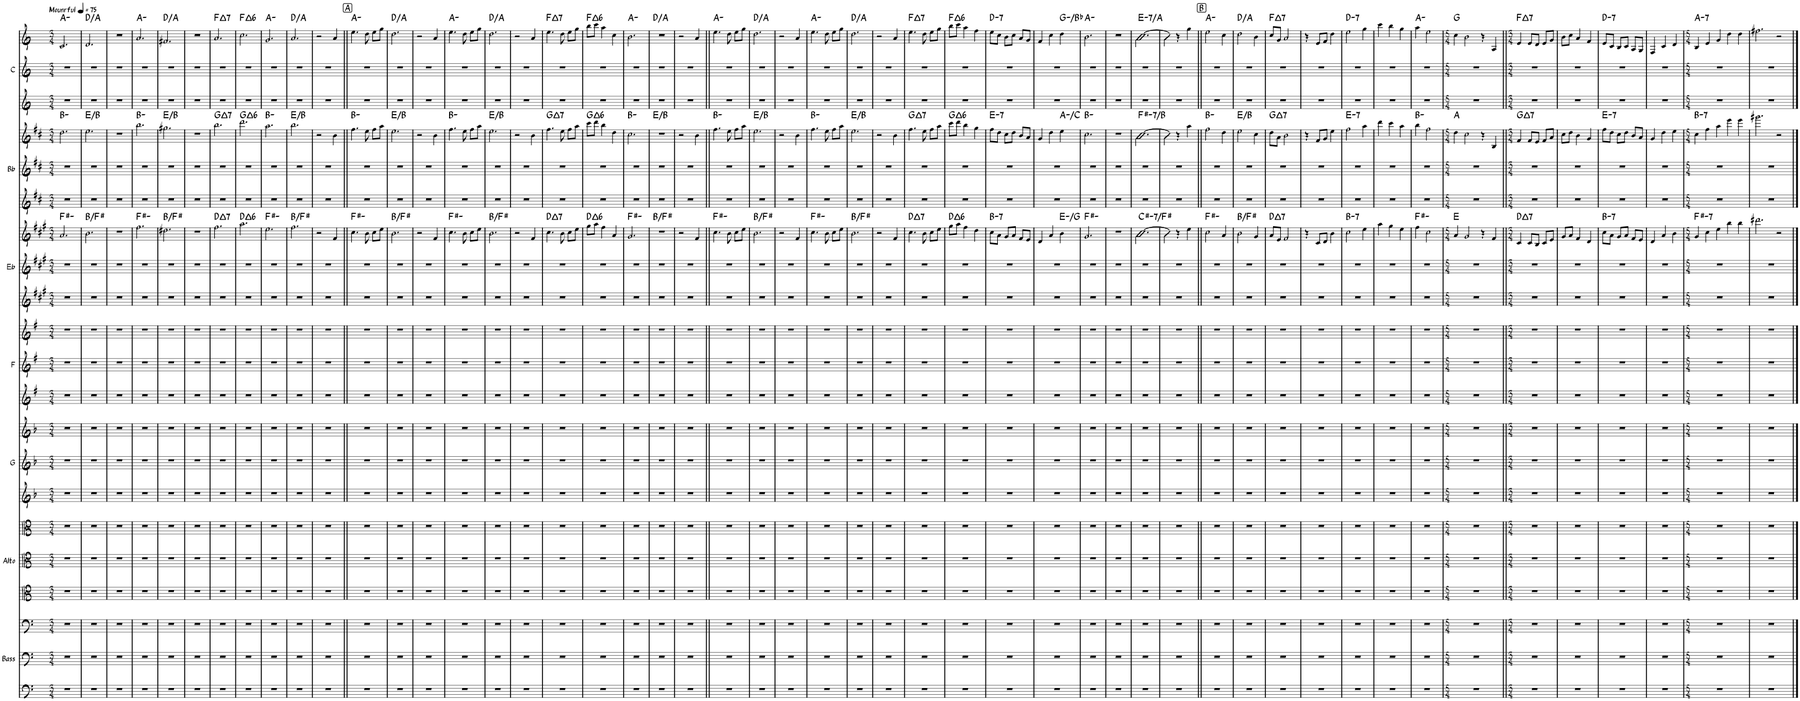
**kern	**kern	**kern	**kern	**kern	**kern	**kern	**kern	**kern	**kern	**kern	**kern	**kern	**kern	**kern	**harte	**kern	**kern	**kern	**harte	**kern	**kern	**kern	**harte
*part7	*part7	*part7	*part6	*part6	*part6	*part5	*part5	*part5	*part4	*part4	*part4	*part3	*part3	*part3	*part3	*part2	*part2	*part2	*part2	*part1	*part1	*part1	*part1
*staff21	*staff20	*staff19	*staff18	*staff17	*staff16	*staff15	*staff14	*staff13	*staff12	*staff11	*staff10	*staff9	*staff8	*staff7	*	*staff6	*staff5	*staff4	*	*staff3	*staff2	*staff1	*
*I"Bass	*	*	*I"Alto	*	*	*I"G	*	*	*I"F	*	*	*I"Eb	*	*	*	*I"Bb	*	*	*	*I"C	*	*	*
*I'Bass	*	*	*	*	*	*I'G	*	*	*I'F	*	*	*I'Eb	*	*	*	*I'Bb	*	*	*	*I'C	*	*	*
*clefF4	*clefF4	*clefF4	*clefC3	*clefC3	*clefC3	*clefG2	*clefG2	*clefG2	*clefG2	*clefG2	*clefG2	*clefG2	*clefG2	*clefG2	*	*clefG2	*clefG2	*clefG2	*	*clefG2	*clefG2	*clefG2	*
*	*	*	*	*	*	*Trd3c5	*Trd3c5	*Trd3c5	*Trd4c7	*Trd4c7	*Trd4c7	*Trd5c9	*Trd5c9	*Trd5c9	*	*Trd8c14	*Trd8c14	*Trd8c14	*	*	*	*	*
*k[]	*k[]	*k[]	*k[]	*k[]	*k[]	*k[b-]	*k[b-]	*k[b-]	*k[f#]	*k[f#]	*k[f#]	*k[f#c#g#]	*k[f#c#g#]	*k[f#c#g#]	*	*k[f#c#]	*k[f#c#]	*k[f#c#]	*	*k[]	*k[]	*k[]	*
*M3/4	*M3/4	*M3/4	*M3/4	*M3/4	*M3/4	*M3/4	*M3/4	*M3/4	*M3/4	*M3/4	*M3/4	*M3/4	*M3/4	*M3/4	*	*M3/4	*M3/4	*M3/4	*	*M3/4	*M3/4	*M3/4	*
*MM75	*MM75	*MM75	*MM75	*MM75	*MM75	*MM75	*MM75	*MM75	*MM75	*MM75	*MM75	*MM75	*MM75	*MM75	*	*MM75	*MM75	*MM75	*	*MM75	*MM75	*MM75	*
=1	=1	=1	=1	=1	=1	=1	=1	=1	=1	=1	=1	=1	=1	=1	=1	=1	=1	=1	=1	=1	=1	=1	=1
!	!	!	!	!	!	!	!	!	!	!	!	!	!	!	!	!	!	!	!	!	!	!LO:TX:a:t=Mounrful	!
2.r	2.r	2.r	2.r	2.r	2.r	2.r	2.r	2.r	2.r	2.r	2.r	2.r	2.r	2.a/	F#:min	2.r	2.r	2.dd\	B:min	2.r	2.r	2.c/	A:min
=2	=2	=2	=2	=2	=2	=2	=2	=2	=2	=2	=2	=2	=2	=2	=2	=2	=2	=2	=2	=2	=2	=2	=2
2.r	2.r	2.r	2.r	2.r	2.r	2.r	2.r	2.r	2.r	2.r	2.r	2.r	2.r	2.b\	B:maj/5	2.r	2.r	2.ee\	E:maj/5	2.r	2.r	2.d/	D:maj/5
=3	=3	=3	=3	=3	=3	=3	=3	=3	=3	=3	=3	=3	=3	=3	=3	=3	=3	=3	=3	=3	=3	=3	=3
2.r	2.r	2.r	2.r	2.r	2.r	2.r	2.r	2.r	2.r	2.r	2.r	2.r	2.r	2.r	.	2.r	2.r	2.r	.	2.r	2.r	2.r	.
=4	=4	=4	=4	=4	=4	=4	=4	=4	=4	=4	=4	=4	=4	=4	=4	=4	=4	=4	=4	=4	=4	=4	=4
2.r	2.r	2.r	2.r	2.r	2.r	2.r	2.r	2.r	2.r	2.r	2.r	2.r	2.r	2.ff#\	F#:min	2.r	2.r	2.bb\	B:min	2.r	2.r	2.a/	A:min
=5	=5	=5	=5	=5	=5	=5	=5	=5	=5	=5	=5	=5	=5	=5	=5	=5	=5	=5	=5	=5	=5	=5	=5
2.r	2.r	2.r	2.r	2.r	2.r	2.r	2.r	2.r	2.r	2.r	2.r	2.r	2.r	2.dd#X\	B:maj/5	2.r	2.r	2.gg#X\	E:maj/5	2.r	2.r	2.f#X/	D:maj/5
=6	=6	=6	=6	=6	=6	=6	=6	=6	=6	=6	=6	=6	=6	=6	=6	=6	=6	=6	=6	=6	=6	=6	=6
2.r	2.r	2.r	2.r	2.r	2.r	2.r	2.r	2.r	2.r	2.r	2.r	2.r	2.r	2.r	.	2.r	2.r	2.r	.	2.r	2.r	2.r	.
=7	=7	=7	=7	=7	=7	=7	=7	=7	=7	=7	=7	=7	=7	=7	=7	=7	=7	=7	=7	=7	=7	=7	=7
!	!	!	!	!	!	!	!	!	!	!	!	!	!	!	!LO:H:kt=7	!	!	!	!LO:H:kt=7	!	!	!	!LO:H:kt=7
2.r	2.r	2.r	2.r	2.r	2.r	2.r	2.r	2.r	2.r	2.r	2.r	2.r	2.r	2.ff#\	D:maj7	2.r	2.r	2.bb\	G:maj7	2.r	2.r	2.a/	F:maj7
=8	=8	=8	=8	=8	=8	=8	=8	=8	=8	=8	=8	=8	=8	=8	=8	=8	=8	=8	=8	=8	=8	=8	=8
!	!	!	!	!	!	!	!	!	!	!	!	!	!	!	!LO:H:kt=6	!	!	!	!LO:H:kt=6	!	!	!	!LO:H:kt=6
2.r	2.r	2.r	2.r	2.r	2.r	2.r	2.r	2.r	2.r	2.r	2.r	2.r	2.r	2.aa\	D:maj6	2.r	2.r	2.ddd\	G:maj6	2.r	2.r	2.cc\	F:maj6
=9	=9	=9	=9	=9	=9	=9	=9	=9	=9	=9	=9	=9	=9	=9	=9	=9	=9	=9	=9	=9	=9	=9	=9
2.r	2.r	2.r	2.r	2.r	2.r	2.r	2.r	2.r	2.r	2.r	2.r	2.r	2.r	2.ee\	F#:min	2.r	2.r	2.aa\	B:min	2.r	2.r	2.g/	A:min
=10	=10	=10	=10	=10	=10	=10	=10	=10	=10	=10	=10	=10	=10	=10	=10	=10	=10	=10	=10	=10	=10	=10	=10
2.r	2.r	2.r	2.r	2.r	2.r	2.r	2.r	2.r	2.r	2.r	2.r	2.r	2.r	2.ff#\	B:maj/5	2.r	2.r	2.bb\	E:maj/5	2.r	2.r	2.a/	D:maj/5
=11	=11	=11	=11	=11	=11	=11	=11	=11	=11	=11	=11	=11	=11	=11	=11	=11	=11	=11	=11	=11	=11	=11	=11
2.r	2.r	2.r	2.r	2.r	2.r	2.r	2.r	2.r	2.r	2.r	2.r	2.r	2.r	2r	.	2.r	2.r	2r	.	2.r	2.r	2r	.
.	.	.	.	.	.	.	.	.	.	.	.	.	.	4f#/	.	.	.	4b\	.	.	.	4a/	.
!!LO:REH:place=s1:a:rj:fs=14:t=A
=12||	=12||	=12||	=12||	=12||	=12||	=12||	=12||	=12||	=12||	=12||	=12||	=12||	=12||	=12||	=12||	=12||	=12||	=12||	=12||	=12||	=12||	=12||	=12||
2.r	2.r	2.r	2.r	2.r	2.r	2.r	2.r	2.r	2.r	2.r	2.r	2.r	2.r	4.cc#\	F#:min	2.r	2.r	4.ff#\	B:min	2.r	2.r	4.ee\	A:min
.	.	.	.	.	.	.	.	.	.	.	.	.	.	8b\	.	.	.	8ee\	.	.	.	8dd\	.
.	.	.	.	.	.	.	.	.	.	.	.	.	.	8cc#\L	.	.	.	8ff#\L	.	.	.	8ee\L	.
.	.	.	.	.	.	.	.	.	.	.	.	.	.	8ee\J	.	.	.	8aa\J	.	.	.	8gg\J	.
=13	=13	=13	=13	=13	=13	=13	=13	=13	=13	=13	=13	=13	=13	=13	=13	=13	=13	=13	=13	=13	=13	=13	=13
2.r	2.r	2.r	2.r	2.r	2.r	2.r	2.r	2.r	2.r	2.r	2.r	2.r	2.r	2.b\	B:maj/5	2.r	2.r	2.ee\	E:maj/5	2.r	2.r	2.dd\	D:maj/5
=14	=14	=14	=14	=14	=14	=14	=14	=14	=14	=14	=14	=14	=14	=14	=14	=14	=14	=14	=14	=14	=14	=14	=14
2.r	2.r	2.r	2.r	2.r	2.r	2.r	2.r	2.r	2.r	2.r	2.r	2.r	2.r	2r	.	2.r	2.r	2r	.	2.r	2.r	2r	.
.	.	.	.	.	.	.	.	.	.	.	.	.	.	4f#/	.	.	.	4b\	.	.	.	4a/	.
=15	=15	=15	=15	=15	=15	=15	=15	=15	=15	=15	=15	=15	=15	=15	=15	=15	=15	=15	=15	=15	=15	=15	=15
2.r	2.r	2.r	2.r	2.r	2.r	2.r	2.r	2.r	2.r	2.r	2.r	2.r	2.r	4.cc#\	F#:min	2.r	2.r	4.ff#\	B:min	2.r	2.r	4.ee\	A:min
.	.	.	.	.	.	.	.	.	.	.	.	.	.	8b\	.	.	.	8ee\	.	.	.	8dd\	.
.	.	.	.	.	.	.	.	.	.	.	.	.	.	8cc#\L	.	.	.	8ff#\L	.	.	.	8ee\L	.
.	.	.	.	.	.	.	.	.	.	.	.	.	.	8ee\J	.	.	.	8aa\J	.	.	.	8gg\J	.
=16	=16	=16	=16	=16	=16	=16	=16	=16	=16	=16	=16	=16	=16	=16	=16	=16	=16	=16	=16	=16	=16	=16	=16
2.r	2.r	2.r	2.r	2.r	2.r	2.r	2.r	2.r	2.r	2.r	2.r	2.r	2.r	2.b\	B:maj/5	2.r	2.r	2.ee\	E:maj/5	2.r	2.r	2.dd\	D:maj/5
=17	=17	=17	=17	=17	=17	=17	=17	=17	=17	=17	=17	=17	=17	=17	=17	=17	=17	=17	=17	=17	=17	=17	=17
2.r	2.r	2.r	2.r	2.r	2.r	2.r	2.r	2.r	2.r	2.r	2.r	2.r	2.r	2r	.	2.r	2.r	2r	.	2.r	2.r	2r	.
.	.	.	.	.	.	.	.	.	.	.	.	.	.	4f#/	.	.	.	4b\	.	.	.	4a/	.
=18	=18	=18	=18	=18	=18	=18	=18	=18	=18	=18	=18	=18	=18	=18	=18	=18	=18	=18	=18	=18	=18	=18	=18
!	!	!	!	!	!	!	!	!	!	!	!	!	!	!	!LO:H:kt=7	!	!	!	!LO:H:kt=7	!	!	!	!LO:H:kt=7
2.r	2.r	2.r	2.r	2.r	2.r	2.r	2.r	2.r	2.r	2.r	2.r	2.r	2.r	4.cc#\	D:maj7	2.r	2.r	4.ff#\	G:maj7	2.r	2.r	4.ee\	F:maj7
.	.	.	.	.	.	.	.	.	.	.	.	.	.	8b\	.	.	.	8ee\	.	.	.	8dd\	.
.	.	.	.	.	.	.	.	.	.	.	.	.	.	8cc#\L	.	.	.	8ff#\L	.	.	.	8ee\L	.
.	.	.	.	.	.	.	.	.	.	.	.	.	.	8ee\J	.	.	.	8aa\J	.	.	.	8gg\J	.
=19	=19	=19	=19	=19	=19	=19	=19	=19	=19	=19	=19	=19	=19	=19	=19	=19	=19	=19	=19	=19	=19	=19	=19
!	!	!	!	!	!	!	!	!	!	!	!	!	!	!	!LO:H:kt=6	!	!	!	!LO:H:kt=6	!	!	!	!LO:H:kt=6
2.r	2.r	2.r	2.r	2.r	2.r	2.r	2.r	2.r	2.r	2.r	2.r	2.r	2.r	8gg#\L	D:maj6	2.r	2.r	8ccc#\L	G:maj6	2.r	2.r	8bb\L	F:maj6
.	.	.	.	.	.	.	.	.	.	.	.	.	.	8aa\J	.	.	.	8ddd\J	.	.	.	8ccc\J	.
.	.	.	.	.	.	.	.	.	.	.	.	.	.	4ff#\	.	.	.	4bb\	.	.	.	4aa\	.
.	.	.	.	.	.	.	.	.	.	.	.	.	.	4a/	.	.	.	4dd\	.	.	.	4cc\	.
=20	=20	=20	=20	=20	=20	=20	=20	=20	=20	=20	=20	=20	=20	=20	=20	=20	=20	=20	=20	=20	=20	=20	=20
2.r	2.r	2.r	2.r	2.r	2.r	2.r	2.r	2.r	2.r	2.r	2.r	2.r	2.r	2.g#/	F#:min	2.r	2.r	2.cc#\	B:min	2.r	2.r	2.b\	A:min
=21	=21	=21	=21	=21	=21	=21	=21	=21	=21	=21	=21	=21	=21	=21	=21	=21	=21	=21	=21	=21	=21	=21	=21
2.r	2.r	2.r	2.r	2.r	2.r	2.r	2.r	2.r	2.r	2.r	2.r	2.r	2.r	2.r	B:maj/5	2.r	2.r	2.r	E:maj/5	2.r	2.r	2.r	D:maj/5
=22	=22	=22	=22	=22	=22	=22	=22	=22	=22	=22	=22	=22	=22	=22	=22	=22	=22	=22	=22	=22	=22	=22	=22
2.r	2.r	2.r	2.r	2.r	2.r	2.r	2.r	2.r	2.r	2.r	2.r	2.r	2.r	2r	.	2.r	2.r	2r	.	2.r	2.r	2r	.
.	.	.	.	.	.	.	.	.	.	.	.	.	.	4f#/	.	.	.	4b\	.	.	.	4a/	.
=23||	=23||	=23||	=23||	=23||	=23||	=23||	=23||	=23||	=23||	=23||	=23||	=23||	=23||	=23||	=23||	=23||	=23||	=23||	=23||	=23||	=23||	=23||	=23||
2.r	2.r	2.r	2.r	2.r	2.r	2.r	2.r	2.r	2.r	2.r	2.r	2.r	2.r	4.cc#\	F#:min	2.r	2.r	4.ff#\	B:min	2.r	2.r	4.ee\	A:min
.	.	.	.	.	.	.	.	.	.	.	.	.	.	8b\	.	.	.	8ee\	.	.	.	8dd\	.
.	.	.	.	.	.	.	.	.	.	.	.	.	.	8cc#\L	.	.	.	8ff#\L	.	.	.	8ee\L	.
.	.	.	.	.	.	.	.	.	.	.	.	.	.	8ee\J	.	.	.	8aa\J	.	.	.	8gg\J	.
=24	=24	=24	=24	=24	=24	=24	=24	=24	=24	=24	=24	=24	=24	=24	=24	=24	=24	=24	=24	=24	=24	=24	=24
2.r	2.r	2.r	2.r	2.r	2.r	2.r	2.r	2.r	2.r	2.r	2.r	2.r	2.r	2.b\	B:maj/5	2.r	2.r	2.ee\	E:maj/5	2.r	2.r	2.dd\	D:maj/5
=25	=25	=25	=25	=25	=25	=25	=25	=25	=25	=25	=25	=25	=25	=25	=25	=25	=25	=25	=25	=25	=25	=25	=25
2.r	2.r	2.r	2.r	2.r	2.r	2.r	2.r	2.r	2.r	2.r	2.r	2.r	2.r	2r	.	2.r	2.r	2r	.	2.r	2.r	2r	.
.	.	.	.	.	.	.	.	.	.	.	.	.	.	4f#/	.	.	.	4b\	.	.	.	4a/	.
=26	=26	=26	=26	=26	=26	=26	=26	=26	=26	=26	=26	=26	=26	=26	=26	=26	=26	=26	=26	=26	=26	=26	=26
2.r	2.r	2.r	2.r	2.r	2.r	2.r	2.r	2.r	2.r	2.r	2.r	2.r	2.r	4.cc#\	F#:min	2.r	2.r	4.ff#\	B:min	2.r	2.r	4.ee\	A:min
.	.	.	.	.	.	.	.	.	.	.	.	.	.	8b\	.	.	.	8ee\	.	.	.	8dd\	.
.	.	.	.	.	.	.	.	.	.	.	.	.	.	8cc#\L	.	.	.	8ff#\L	.	.	.	8ee\L	.
.	.	.	.	.	.	.	.	.	.	.	.	.	.	8ee\J	.	.	.	8aa\J	.	.	.	8gg\J	.
=27	=27	=27	=27	=27	=27	=27	=27	=27	=27	=27	=27	=27	=27	=27	=27	=27	=27	=27	=27	=27	=27	=27	=27
2.r	2.r	2.r	2.r	2.r	2.r	2.r	2.r	2.r	2.r	2.r	2.r	2.r	2.r	2.b\	B:maj/5	2.r	2.r	2.ee\	E:maj/5	2.r	2.r	2.dd\	D:maj/5
=28	=28	=28	=28	=28	=28	=28	=28	=28	=28	=28	=28	=28	=28	=28	=28	=28	=28	=28	=28	=28	=28	=28	=28
2.r	2.r	2.r	2.r	2.r	2.r	2.r	2.r	2.r	2.r	2.r	2.r	2.r	2.r	2r	.	2.r	2.r	2r	.	2.r	2.r	2r	.
.	.	.	.	.	.	.	.	.	.	.	.	.	.	4f#/	.	.	.	4b\	.	.	.	4a/	.
=29	=29	=29	=29	=29	=29	=29	=29	=29	=29	=29	=29	=29	=29	=29	=29	=29	=29	=29	=29	=29	=29	=29	=29
!	!	!	!	!	!	!	!	!	!	!	!	!	!	!	!LO:H:kt=7	!	!	!	!LO:H:kt=7	!	!	!	!LO:H:kt=7
2.r	2.r	2.r	2.r	2.r	2.r	2.r	2.r	2.r	2.r	2.r	2.r	2.r	2.r	4.cc#\	D:maj7	2.r	2.r	4.ff#\	G:maj7	2.r	2.r	4.ee\	F:maj7
.	.	.	.	.	.	.	.	.	.	.	.	.	.	8b\	.	.	.	8ee\	.	.	.	8dd\	.
.	.	.	.	.	.	.	.	.	.	.	.	.	.	8cc#\L	.	.	.	8ff#\L	.	.	.	8ee\L	.
.	.	.	.	.	.	.	.	.	.	.	.	.	.	8ee\J	.	.	.	8aa\J	.	.	.	8gg\J	.
=30	=30	=30	=30	=30	=30	=30	=30	=30	=30	=30	=30	=30	=30	=30	=30	=30	=30	=30	=30	=30	=30	=30	=30
!	!	!	!	!	!	!	!	!	!	!	!	!	!	!	!LO:H:kt=6	!	!	!	!LO:H:kt=6	!	!	!	!LO:H:kt=6
2.r	2.r	2.r	2.r	2.r	2.r	2.r	2.r	2.r	2.r	2.r	2.r	2.r	2.r	8gg#\L	D:maj6	2.r	2.r	8ccc#\L	G:maj6	2.r	2.r	8bb\L	F:maj6
.	.	.	.	.	.	.	.	.	.	.	.	.	.	8aa\J	.	.	.	8ddd\J	.	.	.	8ccc\J	.
.	.	.	.	.	.	.	.	.	.	.	.	.	.	4ff#\	.	.	.	4bb\	.	.	.	4aa\	.
.	.	.	.	.	.	.	.	.	.	.	.	.	.	4dd\	.	.	.	4gg\	.	.	.	4ff\	.
=31	=31	=31	=31	=31	=31	=31	=31	=31	=31	=31	=31	=31	=31	=31	=31	=31	=31	=31	=31	=31	=31	=31	=31
!	!	!	!	!	!	!	!	!	!	!	!	!	!	!	!LO:H:kt=7	!	!	!	!LO:H:kt=7	!	!	!	!LO:H:kt=7
2.r	2.r	2.r	2.r	2.r	2.r	2.r	2.r	2.r	2.r	2.r	2.r	2.r	2.r	8cc#\L	B:min7	2.r	2.r	8ff#\L	E:min7	2.r	2.r	8ee\L	D:min7
.	.	.	.	.	.	.	.	.	.	.	.	.	.	8a\J	.	.	.	8dd\J	.	.	.	8cc\J	.
.	.	.	.	.	.	.	.	.	.	.	.	.	.	8g#/L	.	.	.	8cc#\L	.	.	.	8b\L	.
.	.	.	.	.	.	.	.	.	.	.	.	.	.	8a/J	.	.	.	8dd\J	.	.	.	8cc\J	.
.	.	.	.	.	.	.	.	.	.	.	.	.	.	8f#/L	.	.	.	8b/L	.	.	.	8a/L	.
.	.	.	.	.	.	.	.	.	.	.	.	.	.	8e/J	.	.	.	8a/J	.	.	.	8g/J	.
=32	=32	=32	=32	=32	=32	=32	=32	=32	=32	=32	=32	=32	=32	=32	=32	=32	=32	=32	=32	=32	=32	=32	=32
2.r	2.r	2.r	2.r	2.r	2.r	2.r	2.r	2.r	2.r	2.r	2.r	2.r	2.r	4d/	.	2.r	2.r	4g/	.	2.r	2.r	4f/	.
.	.	.	.	.	.	.	.	.	.	.	.	.	.	4a/	.	.	.	4dd\	.	.	.	4cc\	.
.	.	.	.	.	.	.	.	.	.	.	.	.	.	4b\	E:min/b3	.	.	4ee\	A:min/b3	.	.	4dd\	G:min/b3
=33	=33	=33	=33	=33	=33	=33	=33	=33	=33	=33	=33	=33	=33	=33	=33	=33	=33	=33	=33	=33	=33	=33	=33
2.r	2.r	2.r	2.r	2.r	2.r	2.r	2.r	2.r	2.r	2.r	2.r	2.r	2.r	2.g#/	F#:min	2.r	2.r	2.cc#\	B:min	2.r	2.r	2.b\	A:min
=34	=34	=34	=34	=34	=34	=34	=34	=34	=34	=34	=34	=34	=34	=34	=34	=34	=34	=34	=34	=34	=34	=34	=34
2.r	2.r	2.r	2.r	2.r	2.r	2.r	2.r	2.r	2.r	2.r	2.r	2.r	2.r	2.r	.	2.r	2.r	2.r	.	2.r	2.r	2.r	.
=35	=35	=35	=35	=35	=35	=35	=35	=35	=35	=35	=35	=35	=35	=35	=35	=35	=35	=35	=35	=35	=35	=35	=35
!	!	!	!	!	!	!	!	!	!	!	!	!	!	!	!LO:H:kt=7	!	!	!	!LO:H:kt=7	!	!	!	!LO:H:kt=7
2.r	2.r	2.r	2.r	2.r	2.r	2.r	2.r	2.r	2.r	2.r	2.r	2.r	2.r	[2.g#\	C#:min7/4	2.r	2.r	[2.cc#\	F#:min7/4	2.r	2.r	[2.b\	E:min7/4
=36	=36	=36	=36	=36	=36	=36	=36	=36	=36	=36	=36	=36	=36	=36	=36	=36	=36	=36	=36	=36	=36	=36	=36
2.r	2.r	2.r	2.r	2.r	2.r	2.r	2.r	2.r	2.r	2.r	2.r	2.r	2.r	4g#\]	.	2.r	2.r	4cc#\]	.	2.r	2.r	4b\]	.
.	.	.	.	.	.	.	.	.	.	.	.	.	.	4r	.	.	.	4r	.	.	.	4r	.
.	.	.	.	.	.	.	.	.	.	.	.	.	.	4ee\	.	.	.	4aa\	.	.	.	4gg\	.
!!LO:REH:place=s1:a:rj:fs=14:t=B
=37||	=37||	=37||	=37||	=37||	=37||	=37||	=37||	=37||	=37||	=37||	=37||	=37||	=37||	=37||	=37||	=37||	=37||	=37||	=37||	=37||	=37||	=37||	=37||
2.r	2.r	2.r	2.r	2.r	2.r	2.r	2.r	2.r	2.r	2.r	2.r	2.r	2.r	2cc#\	F#:min	2.r	2.r	2ff#\	B:min	2.r	2.r	2ee\	A:min
.	.	.	.	.	.	.	.	.	.	.	.	.	.	4a/	.	.	.	4dd\	.	.	.	4cc\	.
=38	=38	=38	=38	=38	=38	=38	=38	=38	=38	=38	=38	=38	=38	=38	=38	=38	=38	=38	=38	=38	=38	=38	=38
2.r	2.r	2.r	2.r	2.r	2.r	2.r	2.r	2.r	2.r	2.r	2.r	2.r	2.r	2b\	B:maj/5	2.r	2.r	2ee\	E:maj/5	2.r	2.r	2dd\	D:maj/5
.	.	.	.	.	.	.	.	.	.	.	.	.	.	4g#/	.	.	.	4cc#\	.	.	.	4b\	.
=39	=39	=39	=39	=39	=39	=39	=39	=39	=39	=39	=39	=39	=39	=39	=39	=39	=39	=39	=39	=39	=39	=39	=39
!	!	!	!	!	!	!	!	!	!	!	!	!	!	!	!LO:H:kt=7	!	!	!	!LO:H:kt=7	!	!	!	!LO:H:kt=7
2.r	2.r	2.r	2.r	2.r	2.r	2.r	2.r	2.r	2.r	2.r	2.r	2.r	2.r	8a/L	D:maj7	2.r	2.r	8dd\L	G:maj7	2.r	2.r	8cc/L	F:maj7
.	.	.	.	.	.	.	.	.	.	.	.	.	.	8e/J	.	.	.	8a\J	.	.	.	8g/J	.
.	.	.	.	.	.	.	.	.	.	.	.	.	.	2f#/	.	.	.	2b\	.	.	.	2a/	.
=40	=40	=40	=40	=40	=40	=40	=40	=40	=40	=40	=40	=40	=40	=40	=40	=40	=40	=40	=40	=40	=40	=40	=40
2.r	2.r	2.r	2.r	2.r	2.r	2.r	2.r	2.r	2.r	2.r	2.r	2.r	2.r	4r	.	2.r	2.r	4r	.	2.r	2.r	4r	.
.	.	.	.	.	.	.	.	.	.	.	.	.	.	8c#/L	.	.	.	8f#/L	.	.	.	8e/L	.
.	.	.	.	.	.	.	.	.	.	.	.	.	.	8d/J	.	.	.	8g/J	.	.	.	8f/J	.
.	.	.	.	.	.	.	.	.	.	.	.	.	.	4b\	.	.	.	4ee\	.	.	.	4dd\	.
=41	=41	=41	=41	=41	=41	=41	=41	=41	=41	=41	=41	=41	=41	=41	=41	=41	=41	=41	=41	=41	=41	=41	=41
!	!	!	!	!	!	!	!	!	!	!	!	!	!	!	!LO:H:kt=7	!	!	!	!LO:H:kt=7	!	!	!	!LO:H:kt=7
2.r	2.r	2.r	2.r	2.r	2.r	2.r	2.r	2.r	2.r	2.r	2.r	2.r	2.r	2cc#\	B:min7	2.r	2.r	2ff#\	E:min7	2.r	2.r	2ee\	D:min7
.	.	.	.	.	.	.	.	.	.	.	.	.	.	4ee\	.	.	.	4aa\	.	.	.	4gg\	.
=42	=42	=42	=42	=42	=42	=42	=42	=42	=42	=42	=42	=42	=42	=42	=42	=42	=42	=42	=42	=42	=42	=42	=42
2.r	2.r	2.r	2.r	2.r	2.r	2.r	2.r	2.r	2.r	2.r	2.r	2.r	2.r	4aa\	.	2.r	2.r	4ddd\	.	2.r	2.r	4ccc\	.
.	.	.	.	.	.	.	.	.	.	.	.	.	.	4gg#\	.	.	.	4ccc#\	.	.	.	4bb\	.
.	.	.	.	.	.	.	.	.	.	.	.	.	.	4ee\	.	.	.	4aa\	.	.	.	4gg\	.
=43	=43	=43	=43	=43	=43	=43	=43	=43	=43	=43	=43	=43	=43	=43	=43	=43	=43	=43	=43	=43	=43	=43	=43
2.r	2.r	2.r	2.r	2.r	2.r	2.r	2.r	2.r	2.r	2.r	2.r	2.r	2.r	4ff#\	F#:min	2.r	2.r	4bb\	B:min	2.r	2.r	4aa\	A:min
.	.	.	.	.	.	.	.	.	.	.	.	.	.	2cc#\	.	.	.	2ff#\	.	.	.	2ee\	.
=44	=44	=44	=44	=44	=44	=44	=44	=44	=44	=44	=44	=44	=44	=44	=44	=44	=44	=44	=44	=44	=44	=44	=44
*M5/4	*M5/4	*M5/4	*M5/4	*M5/4	*M5/4	*M5/4	*M5/4	*M5/4	*M5/4	*M5/4	*M5/4	*M5/4	*M5/4	*M5/4	*	*M5/4	*M5/4	*M5/4	*	*M5/4	*M5/4	*M5/4	*
4%5r	4%5r	4%5r	4%5r	4%5r	4%5r	4%5r	4%5r	4%5r	4%5r	4%5r	4%5r	4%5r	4%5r	4a/	E:maj	4%5r	4%5r	4dd\	A:maj	4%5r	4%5r	4cc\	G:maj
.	.	.	.	.	.	.	.	.	.	.	.	.	.	2g#/	.	.	.	2cc#\	.	.	.	2b\	.
.	.	.	.	.	.	.	.	.	.	.	.	.	.	4r	.	.	.	4r	.	.	.	4r	.
.	.	.	.	.	.	.	.	.	.	.	.	.	.	4f#/	.	.	.	4B/	.	.	.	4A/	.
=45||	=45||	=45||	=45||	=45||	=45||	=45||	=45||	=45||	=45||	=45||	=45||	=45||	=45||	=45||	=45||	=45||	=45||	=45||	=45||	=45||	=45||	=45||	=45||
*M3/4	*M3/4	*M3/4	*M3/4	*M3/4	*M3/4	*M3/4	*M3/4	*M3/4	*M3/4	*M3/4	*M3/4	*M3/4	*M3/4	*M3/4	*	*M3/4	*M3/4	*M3/4	*	*M3/4	*M3/4	*M3/4	*
!	!	!	!	!	!	!	!	!	!	!	!	!	!	!	!LO:H:kt=7	!	!	!	!LO:H:kt=7	!	!	!	!LO:H:kt=7
2.r	2.r	2.r	2.r	2.r	2.r	2.r	2.r	2.r	2.r	2.r	2.r	2.r	2.r	4c#/	D:maj7	2.r	2.r	4f#/	G:maj7	2.r	2.r	4e/	F:maj7
.	.	.	.	.	.	.	.	.	.	.	.	.	.	8c#/L	.	.	.	8f#/L	.	.	.	8e/L	.
.	.	.	.	.	.	.	.	.	.	.	.	.	.	8B/J	.	.	.	8e/J	.	.	.	8d/J	.
.	.	.	.	.	.	.	.	.	.	.	.	.	.	8c#/L	.	.	.	8f#/L	.	.	.	8e/L	.
.	.	.	.	.	.	.	.	.	.	.	.	.	.	8e/J	.	.	.	8a/J	.	.	.	8g/J	.
=46	=46	=46	=46	=46	=46	=46	=46	=46	=46	=46	=46	=46	=46	=46	=46	=46	=46	=46	=46	=46	=46	=46	=46
2.r	2.r	2.r	2.r	2.r	2.r	2.r	2.r	2.r	2.r	2.r	2.r	2.r	2.r	8g#/L	.	2.r	2.r	8cc#\L	.	2.r	2.r	8b\L	.
.	.	.	.	.	.	.	.	.	.	.	.	.	.	8a/J	.	.	.	8dd\J	.	.	.	8cc\J	.
.	.	.	.	.	.	.	.	.	.	.	.	.	.	4f#/	.	.	.	4b\	.	.	.	4a/	.
.	.	.	.	.	.	.	.	.	.	.	.	.	.	4d/	.	.	.	4g/	.	.	.	4f/	.
=47	=47	=47	=47	=47	=47	=47	=47	=47	=47	=47	=47	=47	=47	=47	=47	=47	=47	=47	=47	=47	=47	=47	=47
!	!	!	!	!	!	!	!	!	!	!	!	!	!	!	!LO:H:kt=7	!	!	!	!LO:H:kt=7	!	!	!	!LO:H:kt=7
2.r	2.r	2.r	2.r	2.r	2.r	2.r	2.r	2.r	2.r	2.r	2.r	2.r	2.r	8cc#\L	B:min7	2.r	2.r	8ff#\L	E:min7	2.r	2.r	8e/L	D:min7
.	.	.	.	.	.	.	.	.	.	.	.	.	.	8a\J	.	.	.	8dd\J	.	.	.	8c/J	.
.	.	.	.	.	.	.	.	.	.	.	.	.	.	8g#/L	.	.	.	8cc#\L	.	.	.	8B/L	.
.	.	.	.	.	.	.	.	.	.	.	.	.	.	8a/J	.	.	.	8dd\J	.	.	.	8c/J	.
.	.	.	.	.	.	.	.	.	.	.	.	.	.	8f#/L	.	.	.	8b/L	.	.	.	8A/L	.
.	.	.	.	.	.	.	.	.	.	.	.	.	.	8e/J	.	.	.	8a/J	.	.	.	8G/J	.
=48	=48	=48	=48	=48	=48	=48	=48	=48	=48	=48	=48	=48	=48	=48	=48	=48	=48	=48	=48	=48	=48	=48	=48
2.r	2.r	2.r	2.r	2.r	2.r	2.r	2.r	2.r	2.r	2.r	2.r	2.r	2.r	4d/	.	2.r	2.r	4g/	.	2.r	2.r	4F/	.
.	.	.	.	.	.	.	.	.	.	.	.	.	.	4a/	.	.	.	4dd\	.	.	.	4c/	.
.	.	.	.	.	.	.	.	.	.	.	.	.	.	4b\	.	.	.	4ee\	.	.	.	4d/	.
=49	=49	=49	=49	=49	=49	=49	=49	=49	=49	=49	=49	=49	=49	=49	=49	=49	=49	=49	=49	=49	=49	=49	=49
*M5/4	*M5/4	*M5/4	*M5/4	*M5/4	*M5/4	*M5/4	*M5/4	*M5/4	*M5/4	*M5/4	*M5/4	*M5/4	*M5/4	*M5/4	*	*M5/4	*M5/4	*M5/4	*	*M5/4	*M5/4	*M5/4	*
!	!	!	!	!	!	!	!	!	!	!	!	!	!	!	!LO:H:kt=7	!	!	!	!LO:H:kt=7	!	!	!	!LO:H:kt=7
4%5r	4%5r	4%5r	4%5r	4%5r	4%5r	4%5r	4%5r	4%5r	4%5r	4%5r	4%5r	4%5r	4%5r	4g#/	F#:min7	4%5r	4%5r	4cc#\	B:min7	4%5r	4%5r	4B/	A:min7
.	.	.	.	.	.	.	.	.	.	.	.	.	.	4cc#\	.	.	.	4ff#\	.	.	.	4e/	.
.	.	.	.	.	.	.	.	.	.	.	.	.	.	4ee\	.	.	.	4aa\	.	.	.	4g/	.
.	.	.	.	.	.	.	.	.	.	.	.	.	.	4bb\	.	.	.	4eee\	.	.	.	4dd\	.
.	.	.	.	.	.	.	.	.	.	.	.	.	.	4bb\	.	.	.	4eee\	.	.	.	4dd\	.
=50	=50	=50	=50	=50	=50	=50	=50	=50	=50	=50	=50	=50	=50	=50	=50	=50	=50	=50	=50	=50	=50	=50	=50
4%5r	4%5r	4%5r	4%5r	4%5r	4%5r	4%5r	4%5r	4%5r	4%5r	4%5r	4%5r	4%5r	4%5r	2.ddd#X\	.	4%5r	4%5r	2.ggg#X\	.	4%5r	4%5r	2.ff#X\	.
.	.	.	.	.	.	.	.	.	.	.	.	.	.	2r	.	.	.	2r	.	.	.	2r	.
==	==	==	==	==	==	==	==	==	==	==	==	==	==	==	==	==	==	==	==	==	==	==	==
*-	*-	*-	*-	*-	*-	*-	*-	*-	*-	*-	*-	*-	*-	*-	*-	*-	*-	*-	*-	*-	*-	*-	*-
